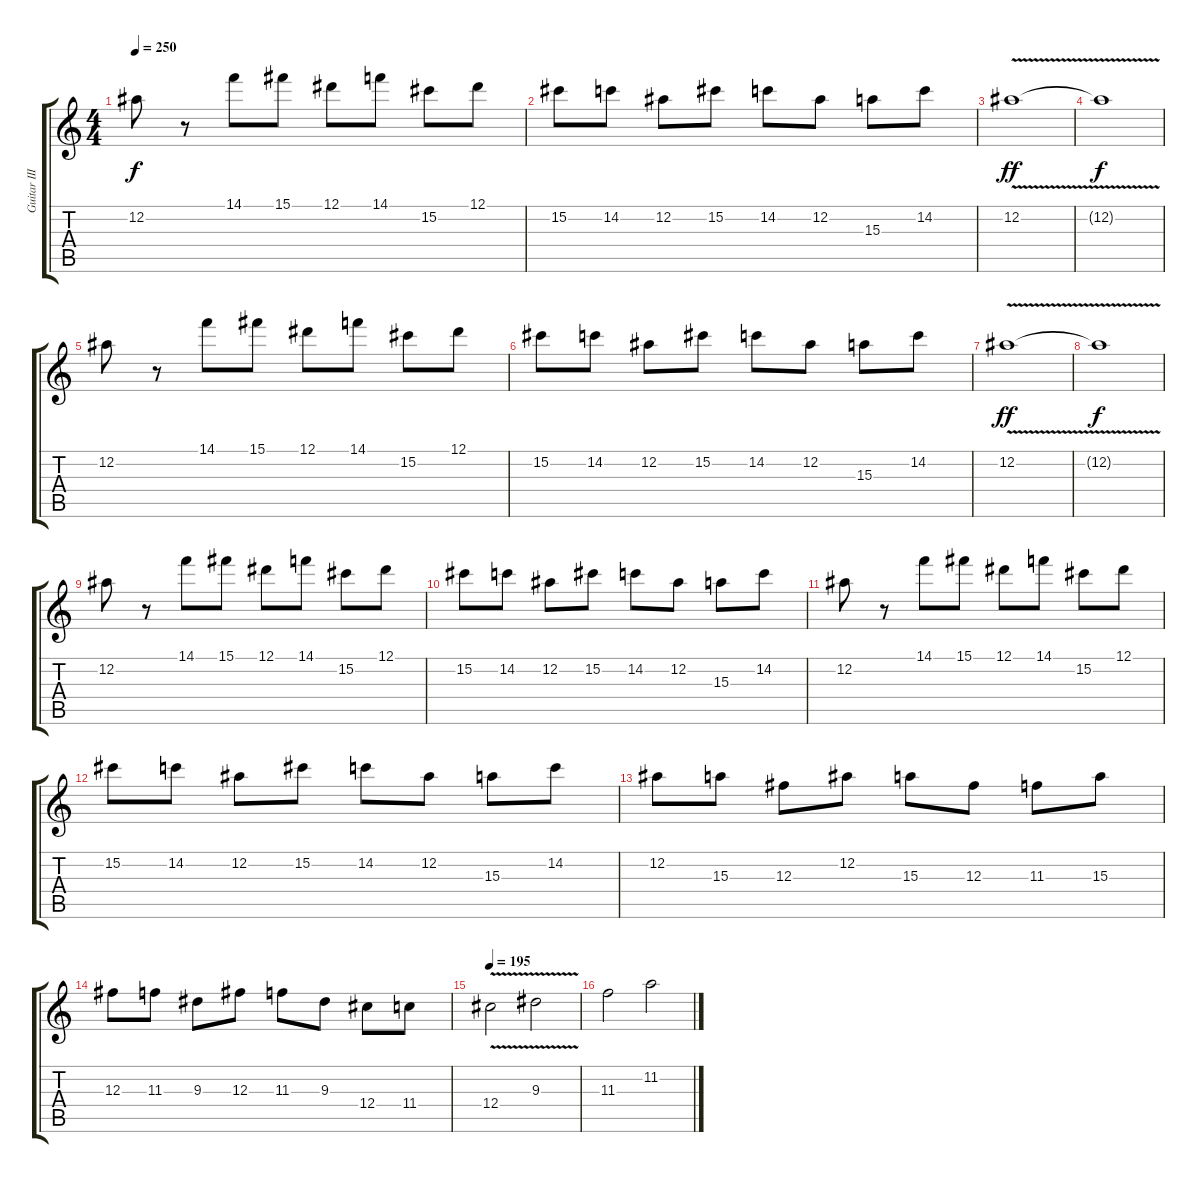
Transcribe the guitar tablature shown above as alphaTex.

\track ("Guitar III" "Guitar III") {instrument distortionguitar}
\staff {score tabs}
\tuning (Eb4 Bb3 Gb3 Db3 Ab2 Eb2) {hide}
\ts (4 4)
\tempo 250
\clef g2
\ks c
12.2.8{dy f volume 16 balance 14} r.8 14.1.8 15.1.8 12.1.8 14.1.8 15.2.8 12.1.8 |
15.2.8 14.2.8 12.2.8 15.2.8 14.2.8 12.2.8 15.3.8 14.2.8 |
12.2{v}.1{dy ff} |
12.2{t}.1{dy f} |
12.2.8 r.8 14.1.8 15.1.8 12.1.8 14.1.8 15.2.8 12.1.8 |
15.2.8 14.2.8 12.2.8 15.2.8 14.2.8 12.2.8 15.3.8 14.2.8 |
12.2{v}.1{dy ff} |
12.2{t}.1{dy f} |
12.2.8 r.8 14.1.8 15.1.8 12.1.8 14.1.8 15.2.8 12.1.8 |
15.2.8 14.2.8 12.2.8 15.2.8 14.2.8 12.2.8 15.3.8 14.2.8 |
12.2.8 r.8 14.1.8 15.1.8 12.1.8 14.1.8 15.2.8 12.1.8 |
15.2.8 14.2.8 12.2.8 15.2.8 14.2.8 12.2.8 15.3.8 14.2.8 |
12.2.8 15.3.8 12.3.8 12.2.8 15.3.8 12.3.8 11.3.8 15.3.8 |
12.3.8 11.3.8 9.3.8 12.3.8 11.3.8 9.3.8 12.4.8 11.4.8 |
\tempo 195
12.4{v}.2 9.3{v}.2 |
11.3.2 11.2.2
